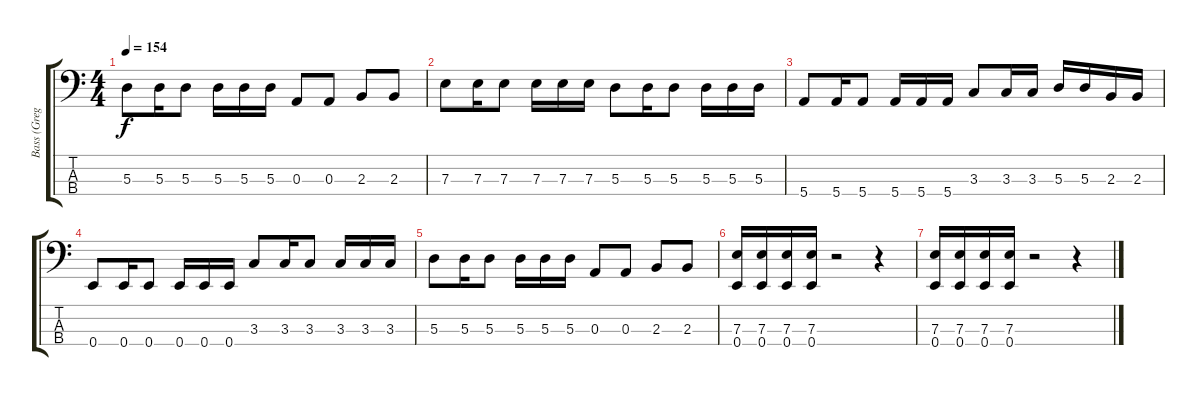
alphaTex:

\track ("Bass (Greg K)" "Bass (Greg") {instrument electricbassfinger}
\staff {score tabs}
\tuning (G2 D2 A1 E1) {hide}
\ts (4 4)
\tempo 154
\clef f4
\ks c
5.3.8{dy f} 5.3.16 5.3.8 5.3.16 5.3.16 5.3.16 0.3.8 0.3.8 2.3.8 2.3.8 |
7.3.8 7.3.16 7.3.8 7.3.16 7.3.16 7.3.16 5.3.8 5.3.16 5.3.8 5.3.16 5.3.16 5.3.16 |
5.4.8 5.4.16 5.4.8 5.4.16 5.4.16 5.4.16 3.3.8 3.3.16 3.3.16 5.3.16 5.3.16 2.3.16 2.3.16 |
0.4.8 0.4.16 0.4.8 0.4.16 0.4.16 0.4.16 3.3.8 3.3.16 3.3.8 3.3.16 3.3.16 3.3.16 |
5.3.8 5.3.16 5.3.8 5.3.16 5.3.16 5.3.16 0.3.8 0.3.8 2.3.8 2.3.8 |
(7.3 0.4).16 (7.3 0.4).16 (7.3 0.4).16 (7.3 0.4).16 r.2 r.4 |
(7.3 0.4).16 (7.3 0.4).16 (7.3 0.4).16 (7.3 0.4).16 r.2 r.4
